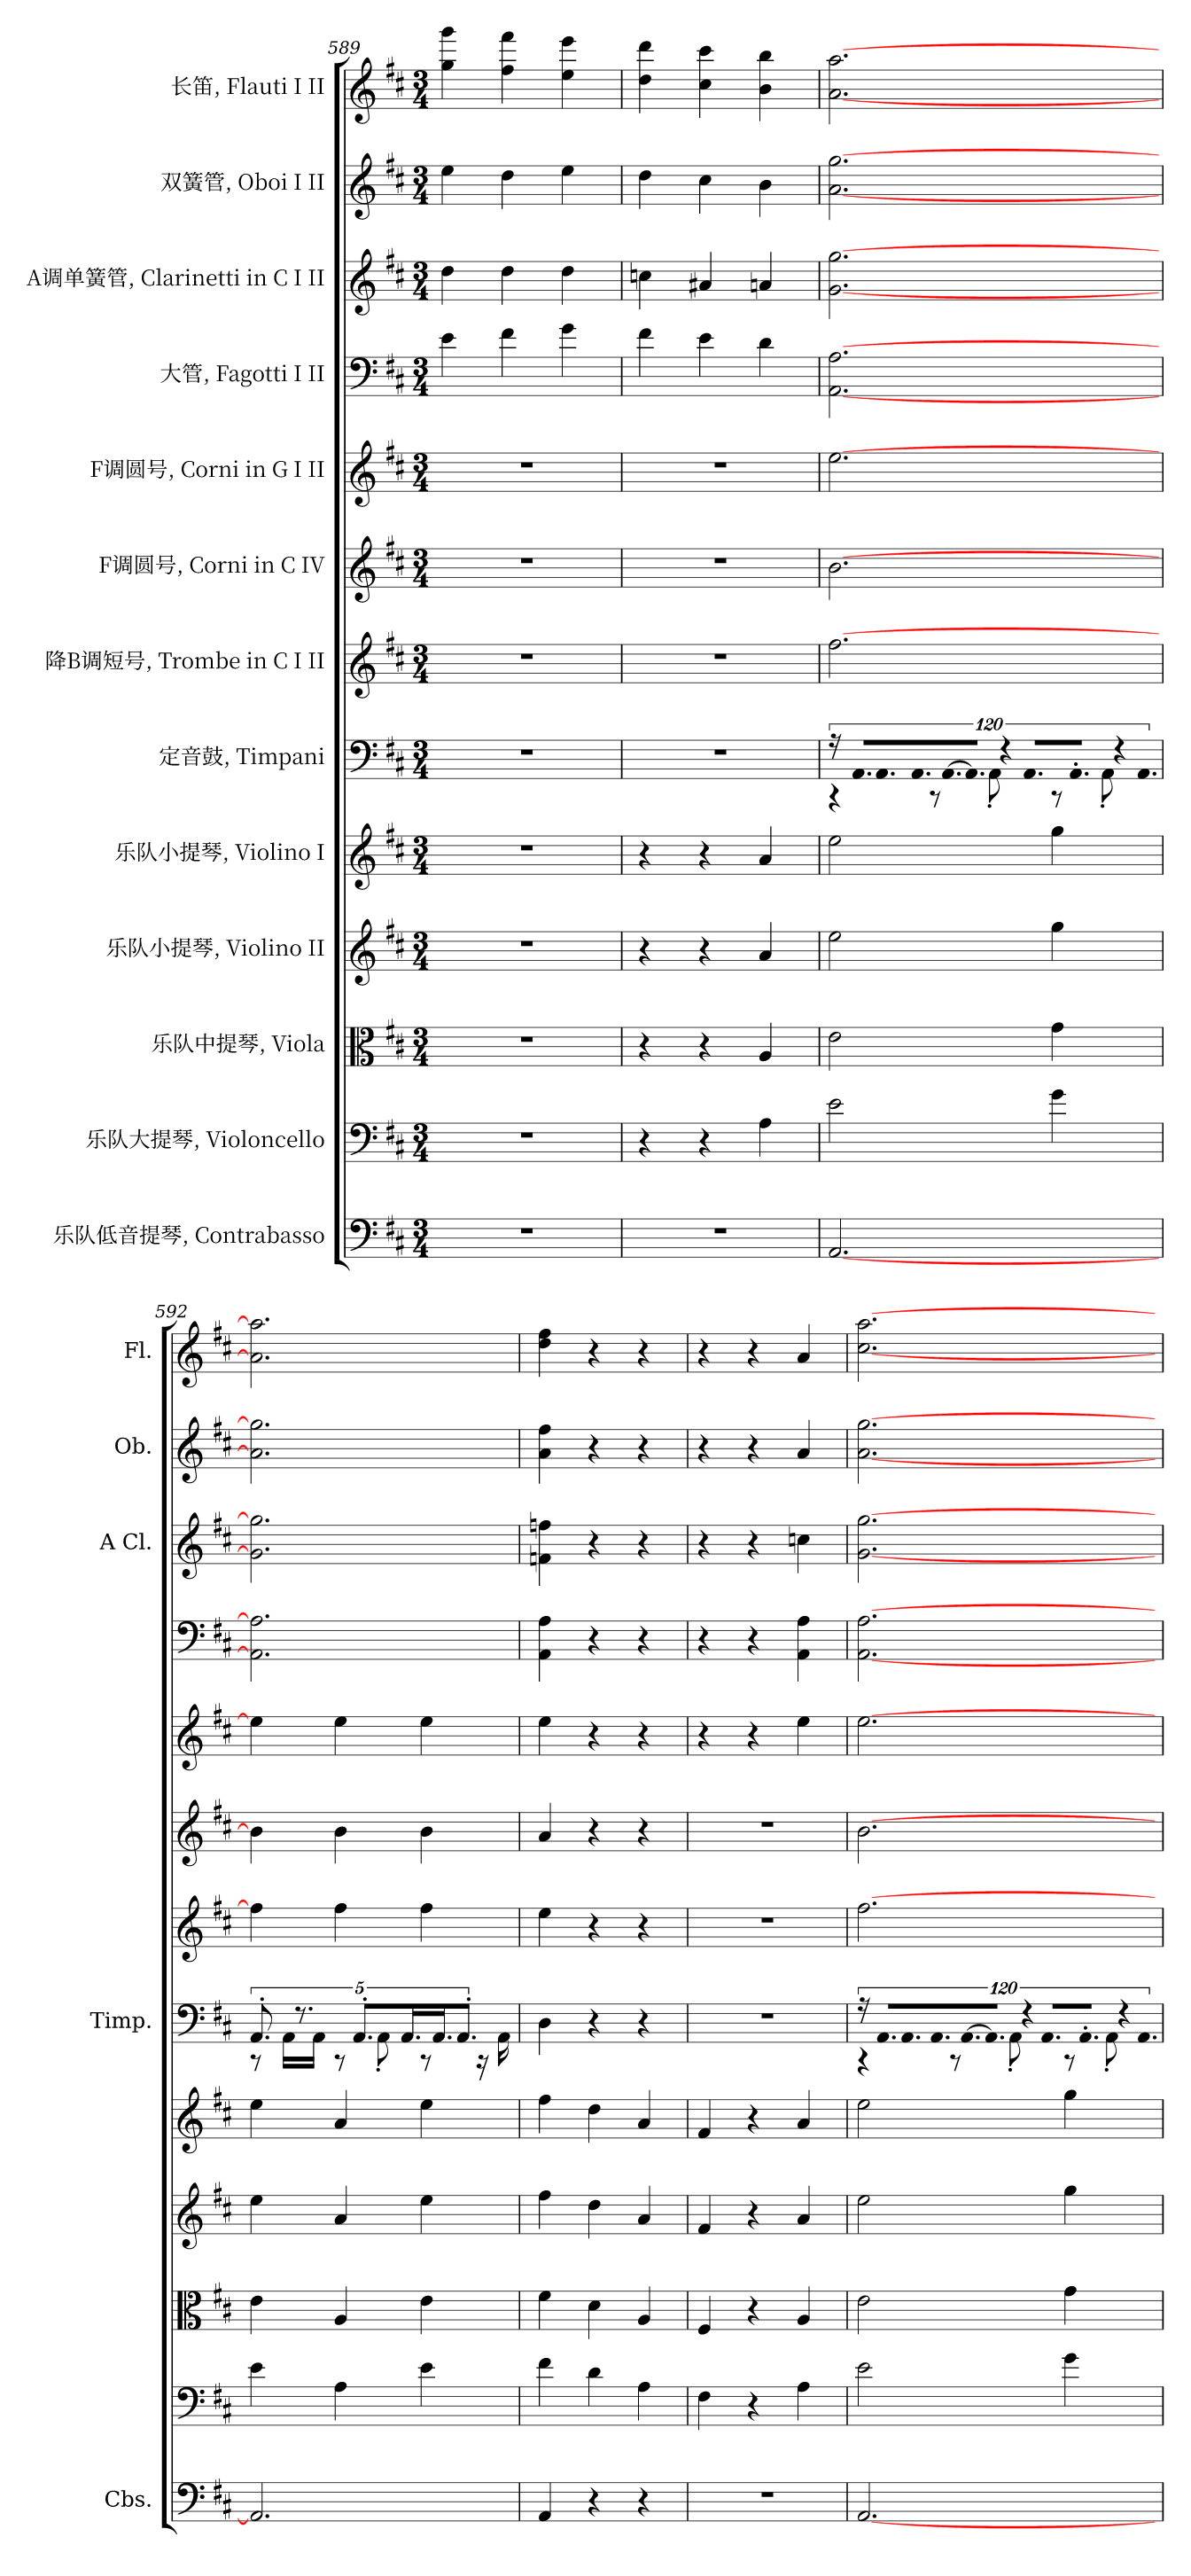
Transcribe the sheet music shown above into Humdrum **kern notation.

**kern	**kern	**kern	**kern	**kern	**kern	**kern	**kern	**kern	**kern	**kern	**kern	**kern
*part13	*part12	*part11	*part10	*part9	*part8	*part7	*part6	*part5	*part4	*part3	*part2	*part1
*staff13	*staff12	*staff11	*staff10	*staff9	*staff8	*staff7	*staff6	*staff5	*staff4	*staff3	*staff2	*staff1
*I"乐队低音提琴, Contrabasso	*I"乐队大提琴, Violoncello	*I"乐队中提琴, Viola	*I"乐队小提琴, Violino II	*I"乐队小提琴, Violino I	*I"定音鼓, Timpani	*I"降B调短号, Trombe in C I II	*I"F调圆号, Corni in C IV	*I"F调圆号, Corni in G I II	*I"大管, Fagotti I II	*I"A调单簧管, Clarinetti in C I II	*I"双簧管, Oboi I II	*I"长笛, Flauti I II
*I'Cbs.	*	*	*	*	*I'Timp.	*	*	*	*	*I'A Cl.	*I'Ob.	*I'Fl.
*clefF4	*clefF4	*clefC3	*clefG2	*clefG2	*clefF4	*clefG2	*clefG2	*clefG2	*clefF4	*clefG2	*clefG2	*clefG2
*ITrd7c12	*	*	*	*	*	*ITrd1c2	*ITrd4c7	*ITrd4c7	*	*ITrd2c3	*	*
*k[f#c#]	*k[f#c#]	*k[f#c#]	*k[f#c#]	*k[f#c#]	*k[f#c#]	*k[]	*k[f#]	*k[f#]	*k[f#c#]	*k[f#c#g#d#a#]	*k[f#c#]	*k[f#c#]
*M3/4	*M3/4	*M3/4	*M3/4	*M3/4	*M3/4	*M3/4	*M3/4	*M3/4	*M3/4	*M3/4	*M3/4	*M3/4
*MM350	*MM350	*MM350	*MM350	*MM350	*MM350	*MM350	*MM350	*MM350	*MM350	*MM350	*MM350	*MM350
=589	=589	=589	=589	=589	=589	=589	=589	=589	=589	=589	=589	=589
2.r	2.r	2.r	2.r	2.r	2.r	2.r	2.r	2.r	4e\	4b\	4ee\	4gg\ 4ggg\
.	.	.	.	.	.	.	.	.	4f#\	4b\	4dd\	4ff#\ 4fff#\
*	*	*	*	*	*	*	*	*	*	*	*	*MM318
.	.	.	.	.	.	.	.	.	4g\	4b\	4ee\	4ee\ 4eee\
=590	=590	=590	=590	=590	=590	=590	=590	=590	=590	=590	=590	=590
*	*	*	*	*	*	*	*	*	*	*	*	*MM350
2.r	4r	4r	4r	4r	2.r	2.r	2.r	2.r	4f#\	4an\	4dd\	4dd\ 4ddd\
.	4r	4r	4r	4r	.	.	.	.	4e\	4f##X/	4cc#\	4cc#\ 4ccc#\
*	*	*	*	*	*	*	*	*	*	*	*	*MM318
.	4A\	4A/	4a/	4a/	.	.	.	.	4d\	4f#X/	4b\	4b\ 4bb\
!!LO:PB:g=z
=591	=591	=591	=591	=591	=591	=591	=591	=591	=591	=591	=591	=591
*	*	*	*	*	*	*	*	*	*	*	*	*MM350
!	!	!	!	!	!LO:N:vis=32.	!	!	!	!	!	!	!
*	*	*	*	*	*^	*	*	*	*	*	*	*
[2.AAA/	2e\	2e\	2ee\	2ee\	1920%103r	4r	[2.ee\	[2.e\	[2.a\	[2.AA\ [2.A\	[2.e\ [2.ee\	[2.a\ [2.gg\	[2.a\ [2.aa\
!	!	!	!	!	!LO:N:vis=32.	!	!	!	!	!	!	!	!
.	.	.	.	.	1920%103AA/KLL	.	.	.	.	.	.	.	.
!	!	!	!	!	!LO:N:vis=16.	!	!	!	!	!	!	!	!
.	.	.	.	.	960%103AA/	.	.	.	.	.	.	.	.
!	!	!	!	!	!LO:N:vis=32.	!	!	!	!	!	!	!	!
.	.	.	.	.	1920%103AA/L	.	.	.	.	.	.	.	.
.	.	.	.	.	.	8r	.	.	.	.	.	.	.
!	!	!	!	!	!LO:N:vis=32.	!	!	!	!	!	!	!	!
.	.	.	.	.	[1920%103AA/	.	.	.	.	.	.	.	.
!	!	!	!	!	!LO:N:vis=32.	!	!	!	!	!	!	!	!
.	.	.	.	.	1920%103AA/JJJ]	.	.	.	.	.	.	.	.
.	.	.	.	.	.	8AA'\	.	.	.	.	.	.	.
!	!	!	!	!	!LO:N:vis=32.	!	!	!	!	!	!	!	!
.	.	.	.	.	1920%103r	.	.	.	.	.	.	.	.
!	!	!	!	!	!LO:N:vis=16.	!	!	!	!	!	!	!	!
.	.	.	.	.	960%103AA/LL	.	.	.	.	.	.	.	.
.	4g\	4g\	4gg\	4gg\	.	8r	.	.	.	.	.	.	.
!	!	!	!	!	!LO:N:vis=16.	!	!	!	!	!	!	!	!
.	.	.	.	.	960%103AA'/JJ	.	.	.	.	.	.	.	.
.	.	.	.	.	.	8AA'\	.	.	.	.	.	.	.
!	!	!	!	!	!LO:N:vis=32.	!	!	!	!	!	!	!	!
.	.	.	.	.	1920%103r	.	.	.	.	.	.	.	.
!	!	!	!	!	!LO:N:vis=32.	!	!	!	!	!	!	!	!
.	.	.	.	.	1920%103AA/	.	.	.	.	.	.	.	.
960ryy	960ryy	960ryy	960ryy	960ryy	.	960ryy	960ryy	960ryy	960ryy	960ryy	960ryy	960ryy	960ryy
=592	=592	=592	=592	=592	=592	=592	=592	=592	=592	=592	=592	=592	=592
*	*	*	*	*	*	*	*	*	*	*	*	*	*MM350
2.AAA/]	4e\	4e\	4ee\	4ee\	10.AA'/	8r	4ee\]	4e\]	4a\]	2.AA\] 2.A\]	2.e\] 2.ee\]	2.a\] 2.gg\]	2.a\] 2.aa\]
.	.	.	.	.	.	16AA\LL	.	.	.	.	.	.	.
.	.	.	.	.	10.r	.	.	.	.	.	.	.	.
.	.	.	.	.	.	16AA\JJ	.	.	.	.	.	.	.
.	4A\	4A/	4a/	4a/	.	8r	4ee\	4e\	4a\	.	.	.	.
.	.	.	.	.	10.AA'/L	.	.	.	.	.	.	.	.
.	.	.	.	.	.	8AA'\	.	.	.	.	.	.	.
.	.	.	.	.	20.AA/L	.	.	.	.	.	.	.	.
.	4e\	4e\	4ee\	4ee\	.	8r	4ee\	4e\	4a\	.	.	.	.
.	.	.	.	.	20.AA/J	.	.	.	.	.	.	.	.
.	.	.	.	.	10.AA'/J	.	.	.	.	.	.	.	.
.	.	.	.	.	.	16r	.	.	.	.	.	.	.
.	.	.	.	.	.	16AA\	.	.	.	.	.	.	.
*	*	*	*	*	*v	*v	*	*	*	*	*	*	*
=593	=593	=593	=593	=593	=593	=593	=593	=593	=593	=593	=593	=593
*	*	*	*	*	*	*	*	*	*	*	*	*MM350
4AAA/	4f#\	4f#\	4ff#\	4ff#\	4D\	4dd\	4d/	4a\	4AA\ 4A\	4dn\ 4ddn\	4a\ 4ff#\	4dd\ 4ff#\
4r	4d\	4d\	4dd\	4dd\	4r	4r	4r	4r	4r	4r	4r	4r
*	*	*	*	*	*	*	*	*	*	*	*	*MM318
4r	4A\	4A/	4a/	4a/	4r	4r	4r	4r	4r	4r	4r	4r
!!LO:PB:g=z
=594	=594	=594	=594	=594	=594	=594	=594	=594	=594	=594	=594	=594
*	*	*	*	*	*	*	*	*	*	*	*	*MM350
2.r	4F#\	4F#/	4f#/	4f#/	2.r	2.r	2.r	4r	4r	4r	4r	4r
.	4r	4r	4r	4r	.	.	.	4r	4r	4r	4r	4r
*	*	*	*	*	*	*	*	*	*	*	*	*MM318
.	4A\	4A/	4a/	4a/	.	.	.	4a\	4AA\ 4A\	4an\	4a/	4a/
=595	=595	=595	=595	=595	=595	=595	=595	=595	=595	=595	=595	=595
*	*	*	*	*	*	*	*	*	*	*	*	*MM350
!	!	!	!	!	!LO:N:vis=32.	!	!	!	!	!	!	!
*	*	*	*	*	*^	*	*	*	*	*	*	*
[2.AAA/	2e\	2e\	2ee\	2ee\	1920%103r	4r	[2.ee\	[2.e\	[2.a\	[2.AA\ [2.A\	[2.e\ [2.ee\	[2.a\ [2.gg\	[2.cc#\ [2.aa\
!	!	!	!	!	!LO:N:vis=32.	!	!	!	!	!	!	!	!
.	.	.	.	.	1920%103AA/KLL	.	.	.	.	.	.	.	.
!	!	!	!	!	!LO:N:vis=16.	!	!	!	!	!	!	!	!
.	.	.	.	.	960%103AA/	.	.	.	.	.	.	.	.
!	!	!	!	!	!LO:N:vis=32.	!	!	!	!	!	!	!	!
.	.	.	.	.	1920%103AA/L	.	.	.	.	.	.	.	.
.	.	.	.	.	.	8r	.	.	.	.	.	.	.
!	!	!	!	!	!LO:N:vis=32.	!	!	!	!	!	!	!	!
.	.	.	.	.	[1920%103AA/	.	.	.	.	.	.	.	.
!	!	!	!	!	!LO:N:vis=32.	!	!	!	!	!	!	!	!
.	.	.	.	.	1920%103AA/JJJ]	.	.	.	.	.	.	.	.
.	.	.	.	.	.	8AA'\	.	.	.	.	.	.	.
!	!	!	!	!	!LO:N:vis=32.	!	!	!	!	!	!	!	!
.	.	.	.	.	1920%103r	.	.	.	.	.	.	.	.
!	!	!	!	!	!LO:N:vis=16.	!	!	!	!	!	!	!	!
.	.	.	.	.	960%103AA/LL	.	.	.	.	.	.	.	.
.	4g\	4g\	4gg\	4gg\	.	8r	.	.	.	.	.	.	.
!	!	!	!	!	!LO:N:vis=16.	!	!	!	!	!	!	!	!
.	.	.	.	.	960%103AA'/JJ	.	.	.	.	.	.	.	.
.	.	.	.	.	.	8AA'\	.	.	.	.	.	.	.
!	!	!	!	!	!LO:N:vis=32.	!	!	!	!	!	!	!	!
.	.	.	.	.	1920%103r	.	.	.	.	.	.	.	.
!	!	!	!	!	!LO:N:vis=32.	!	!	!	!	!	!	!	!
.	.	.	.	.	1920%103AA/	.	.	.	.	.	.	.	.
960ryy	960ryy	960ryy	960ryy	960ryy	.	960ryy	960ryy	960ryy	960ryy	960ryy	960ryy	960ryy	960ryy
*	*	*	*	*	*v	*v	*	*	*	*	*	*	*
=	=	=	=	=	=	=	=	=	=	=	=	=
*-	*-	*-	*-	*-	*-	*-	*-	*-	*-	*-	*-	*-
